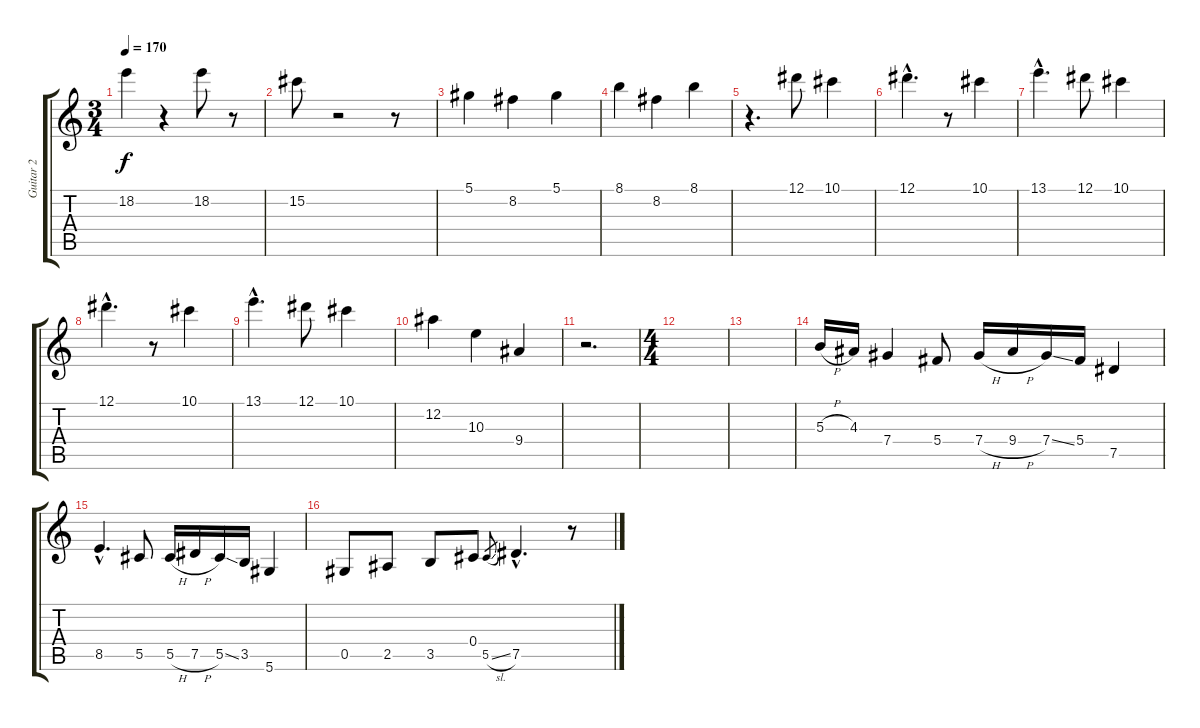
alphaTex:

\track ("Guitar 2" "Guitar 2") {instrument acousticguitarsteel}
\staff {score tabs}
\tuning (Eb4 Bb3 Gb3 Db3 Ab2 Eb2) {hide}
\ts (3 4)
\tempo 170
\clef g2
\ks c
18.2.4{dy f} r.4 18.2.8 r.8 |
15.2.8 r.2 r.8 |
5.1.4 8.2.4 5.1.4 |
8.1.4 8.2.4 8.1.4 |
r.4{d} 12.1.8 10.1.4 |
12.1{hac}.4{d} r.8 10.1.4 |
13.1{hac}.4{d} 12.1.8 10.1.4 |
12.1{hac}.4{d} r.8 10.1.4 |
13.1{hac}.4{d} 12.1.8 10.1.4 |
12.2.4 10.3.4 9.4.4 |
r.2{d} |
\ts (4 4)
|
|
5.3{h}.16 4.3.16 7.4.4 5.4.8 7.4{h}.16 9.4{h}.16 7.4{ss}.16 5.4.16 7.5.4 |
8.5{hac}.4{d} 5.5.8 5.5{h}.16 7.5{h}.16 5.5{ss}.16 3.5.16 5.6.4 |
0.5.8 2.5.8 3.5.8 0.4.8 5.5{sl}.8{gr} 7.5{hac}.4{d} r.8
